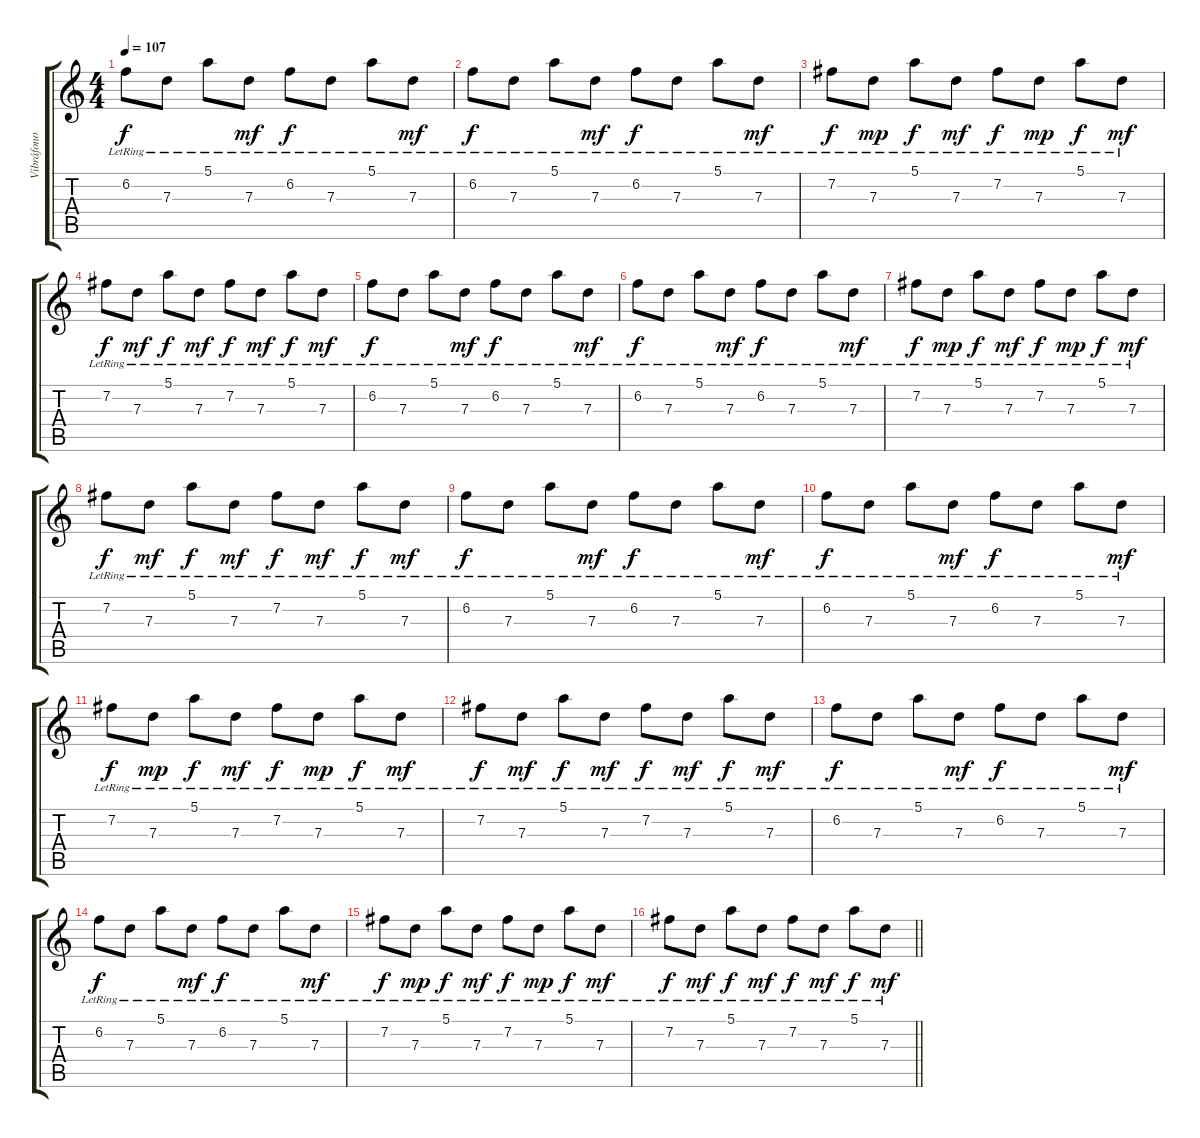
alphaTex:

\track ("Vibráfono" "Vibráfono") {instrument vibraphone}
\staff {score tabs}
\tuning (E5 B4 G4 D4 A3 E3) {hide}
\ts (4 4)
\tempo 107
\clef g2
\ks c
6.2{lr}.8{dy f} 7.3{lr}.8 5.1{lr}.8 7.3{lr}.8{dy mf} 6.2{lr}.8{dy f} 7.3{lr}.8 5.1{lr}.8 7.3{lr}.8{dy mf} |
6.2{lr}.8{dy f} 7.3{lr}.8 5.1{lr}.8 7.3{lr}.8{dy mf} 6.2{lr}.8{dy f} 7.3{lr}.8 5.1{lr}.8 7.3{lr}.8{dy mf} |
7.2{lr}.8{dy f} 7.3{lr}.8{dy mp} 5.1{lr}.8{dy f} 7.3{lr}.8{dy mf} 7.2{lr}.8{dy f} 7.3{lr}.8{dy mp} 5.1{lr}.8{dy f} 7.3{lr}.8{dy mf} |
7.2{lr}.8{dy f} 7.3{lr}.8{dy mf} 5.1{lr}.8{dy f} 7.3{lr}.8{dy mf} 7.2{lr}.8{dy f} 7.3{lr}.8{dy mf} 5.1{lr}.8{dy f} 7.3{lr}.8{dy mf} |
6.2{lr}.8{dy f} 7.3{lr}.8 5.1{lr}.8 7.3{lr}.8{dy mf} 6.2{lr}.8{dy f} 7.3{lr}.8 5.1{lr}.8 7.3{lr}.8{dy mf} |
6.2{lr}.8{dy f} 7.3{lr}.8 5.1{lr}.8 7.3{lr}.8{dy mf} 6.2{lr}.8{dy f} 7.3{lr}.8 5.1{lr}.8 7.3{lr}.8{dy mf} |
7.2{lr}.8{dy f} 7.3{lr}.8{dy mp} 5.1{lr}.8{dy f} 7.3{lr}.8{dy mf} 7.2{lr}.8{dy f} 7.3{lr}.8{dy mp} 5.1{lr}.8{dy f} 7.3{lr}.8{dy mf} |
7.2{lr}.8{dy f} 7.3{lr}.8{dy mf} 5.1{lr}.8{dy f} 7.3{lr}.8{dy mf} 7.2{lr}.8{dy f} 7.3{lr}.8{dy mf} 5.1{lr}.8{dy f} 7.3{lr}.8{dy mf} |
6.2{lr}.8{dy f} 7.3{lr}.8 5.1{lr}.8 7.3{lr}.8{dy mf} 6.2{lr}.8{dy f} 7.3{lr}.8 5.1{lr}.8 7.3{lr}.8{dy mf} |
6.2{lr}.8{dy f} 7.3{lr}.8 5.1{lr}.8 7.3{lr}.8{dy mf} 6.2{lr}.8{dy f} 7.3{lr}.8 5.1{lr}.8 7.3{lr}.8{dy mf} |
7.2{lr}.8{dy f} 7.3{lr}.8{dy mp} 5.1{lr}.8{dy f} 7.3{lr}.8{dy mf} 7.2{lr}.8{dy f} 7.3{lr}.8{dy mp} 5.1{lr}.8{dy f} 7.3{lr}.8{dy mf} |
7.2{lr}.8{dy f} 7.3{lr}.8{dy mf} 5.1{lr}.8{dy f} 7.3{lr}.8{dy mf} 7.2{lr}.8{dy f} 7.3{lr}.8{dy mf} 5.1{lr}.8{dy f} 7.3{lr}.8{dy mf} |
6.2{lr}.8{dy f} 7.3{lr}.8 5.1{lr}.8 7.3{lr}.8{dy mf} 6.2{lr}.8{dy f} 7.3{lr}.8 5.1{lr}.8 7.3{lr}.8{dy mf} |
6.2{lr}.8{dy f} 7.3{lr}.8 5.1{lr}.8 7.3{lr}.8{dy mf} 6.2{lr}.8{dy f} 7.3{lr}.8 5.1{lr}.8 7.3{lr}.8{dy mf} |
7.2{lr}.8{dy f} 7.3{lr}.8{dy mp} 5.1{lr}.8{dy f} 7.3{lr}.8{dy mf} 7.2{lr}.8{dy f} 7.3{lr}.8{dy mp} 5.1{lr}.8{dy f} 7.3{lr}.8{dy mf} |
\barLineRight lightlight
7.2{lr}.8{dy f} 7.3{lr}.8{dy mf} 5.1{lr}.8{dy f} 7.3{lr}.8{dy mf} 7.2{lr}.8{dy f} 7.3{lr}.8{dy mf} 5.1{lr}.8{dy f} 7.3{lr}.8{dy mf}
